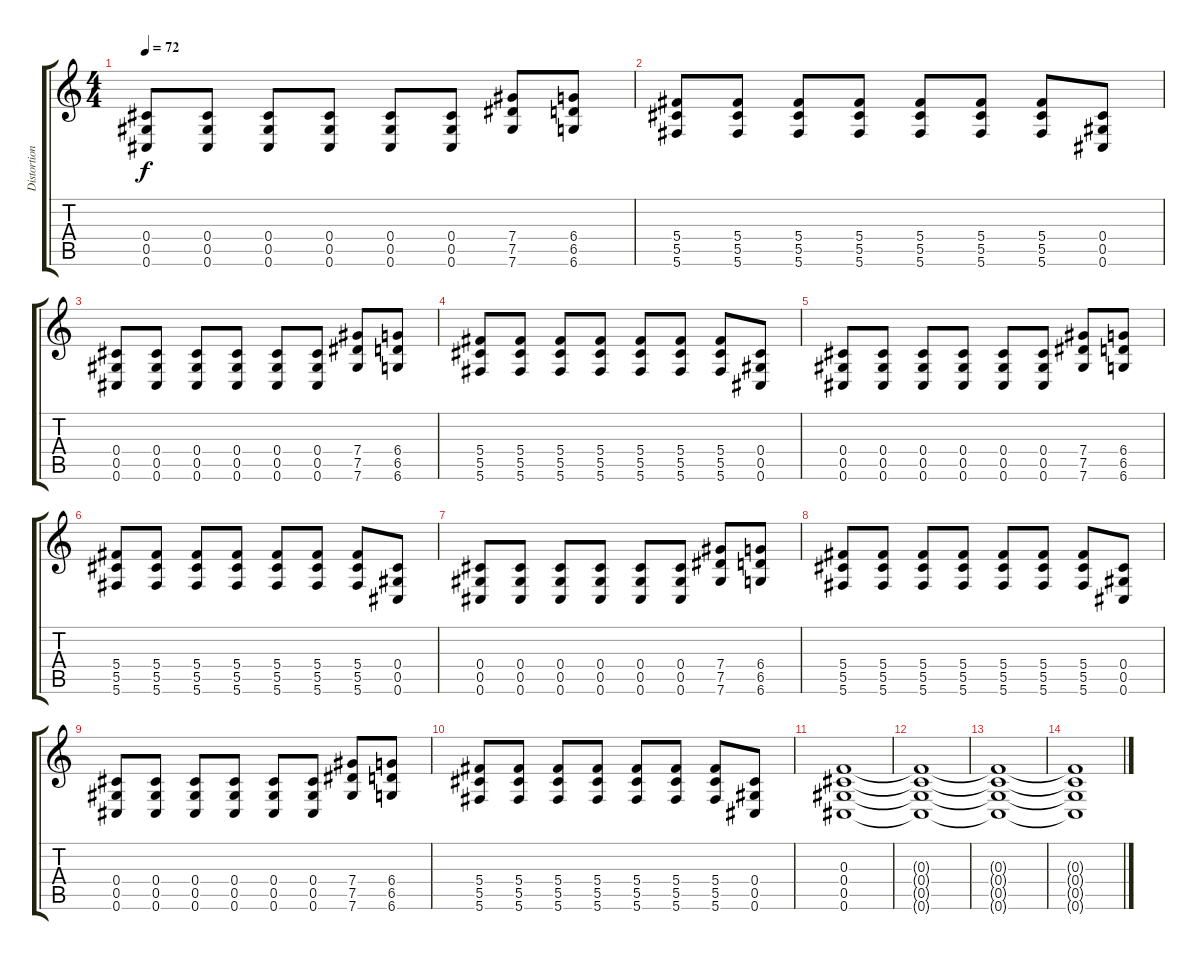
\track ("Distortion Guitar" "Distortion") {instrument distortionguitar}
\staff {score tabs}
\tuning (Db4 Ab3 F3 Db3 Ab2 Db2) {hide}
\ts (4 4)
\tempo 72
\clef g2
\ks c
(0.4 0.5 0.6).8{dy f} (0.4 0.5 0.6).8 (0.4 0.5 0.6).8 (0.4 0.5 0.6).8 (0.4 0.5 0.6).8 (0.4 0.5 0.6).8 (7.4 7.5 7.6).8 (6.4 6.5 6.6).8 |
(5.4 5.5 5.6).8 (5.4 5.5 5.6).8 (5.4 5.5 5.6).8 (5.4 5.5 5.6).8 (5.4 5.5 5.6).8 (5.4 5.5 5.6).8 (5.4 5.5 5.6).8 (0.4 0.5 0.6).8 |
(0.4 0.5 0.6).8 (0.4 0.5 0.6).8 (0.4 0.5 0.6).8 (0.4 0.5 0.6).8 (0.4 0.5 0.6).8 (0.4 0.5 0.6).8 (7.4 7.5 7.6).8 (6.4 6.5 6.6).8 |
(5.4 5.5 5.6).8 (5.4 5.5 5.6).8 (5.4 5.5 5.6).8 (5.4 5.5 5.6).8 (5.4 5.5 5.6).8 (5.4 5.5 5.6).8 (5.4 5.5 5.6).8 (0.4 0.5 0.6).8 |
(0.4 0.5 0.6).8 (0.4 0.5 0.6).8 (0.4 0.5 0.6).8 (0.4 0.5 0.6).8 (0.4 0.5 0.6).8 (0.4 0.5 0.6).8 (7.4 7.5 7.6).8 (6.4 6.5 6.6).8 |
(5.4 5.5 5.6).8 (5.4 5.5 5.6).8 (5.4 5.5 5.6).8 (5.4 5.5 5.6).8 (5.4 5.5 5.6).8 (5.4 5.5 5.6).8 (5.4 5.5 5.6).8 (0.4 0.5 0.6).8 |
(0.4 0.5 0.6).8 (0.4 0.5 0.6).8 (0.4 0.5 0.6).8 (0.4 0.5 0.6).8 (0.4 0.5 0.6).8 (0.4 0.5 0.6).8 (7.4 7.5 7.6).8 (6.4 6.5 6.6).8 |
(5.4 5.5 5.6).8 (5.4 5.5 5.6).8 (5.4 5.5 5.6).8 (5.4 5.5 5.6).8 (5.4 5.5 5.6).8 (5.4 5.5 5.6).8 (5.4 5.5 5.6).8 (0.4 0.5 0.6).8 |
(0.4 0.5 0.6).8 (0.4 0.5 0.6).8 (0.4 0.5 0.6).8 (0.4 0.5 0.6).8 (0.4 0.5 0.6).8 (0.4 0.5 0.6).8 (7.4 7.5 7.6).8 (6.4 6.5 6.6).8 |
(5.4 5.5 5.6).8 (5.4 5.5 5.6).8 (5.4 5.5 5.6).8 (5.4 5.5 5.6).8 (5.4 5.5 5.6).8 (5.4 5.5 5.6).8 (5.4 5.5 5.6).8 (0.4 0.5 0.6).8 |
(0.3 0.4 0.5 0.6).1 |
(0.3{t} 0.4{t} 0.5{t} 0.6{t}).1 |
(0.3{t} 0.4{t} 0.5{t} 0.6{t}).1 |
(0.3{t} 0.4{t} 0.5{t} 0.6{t}).1
